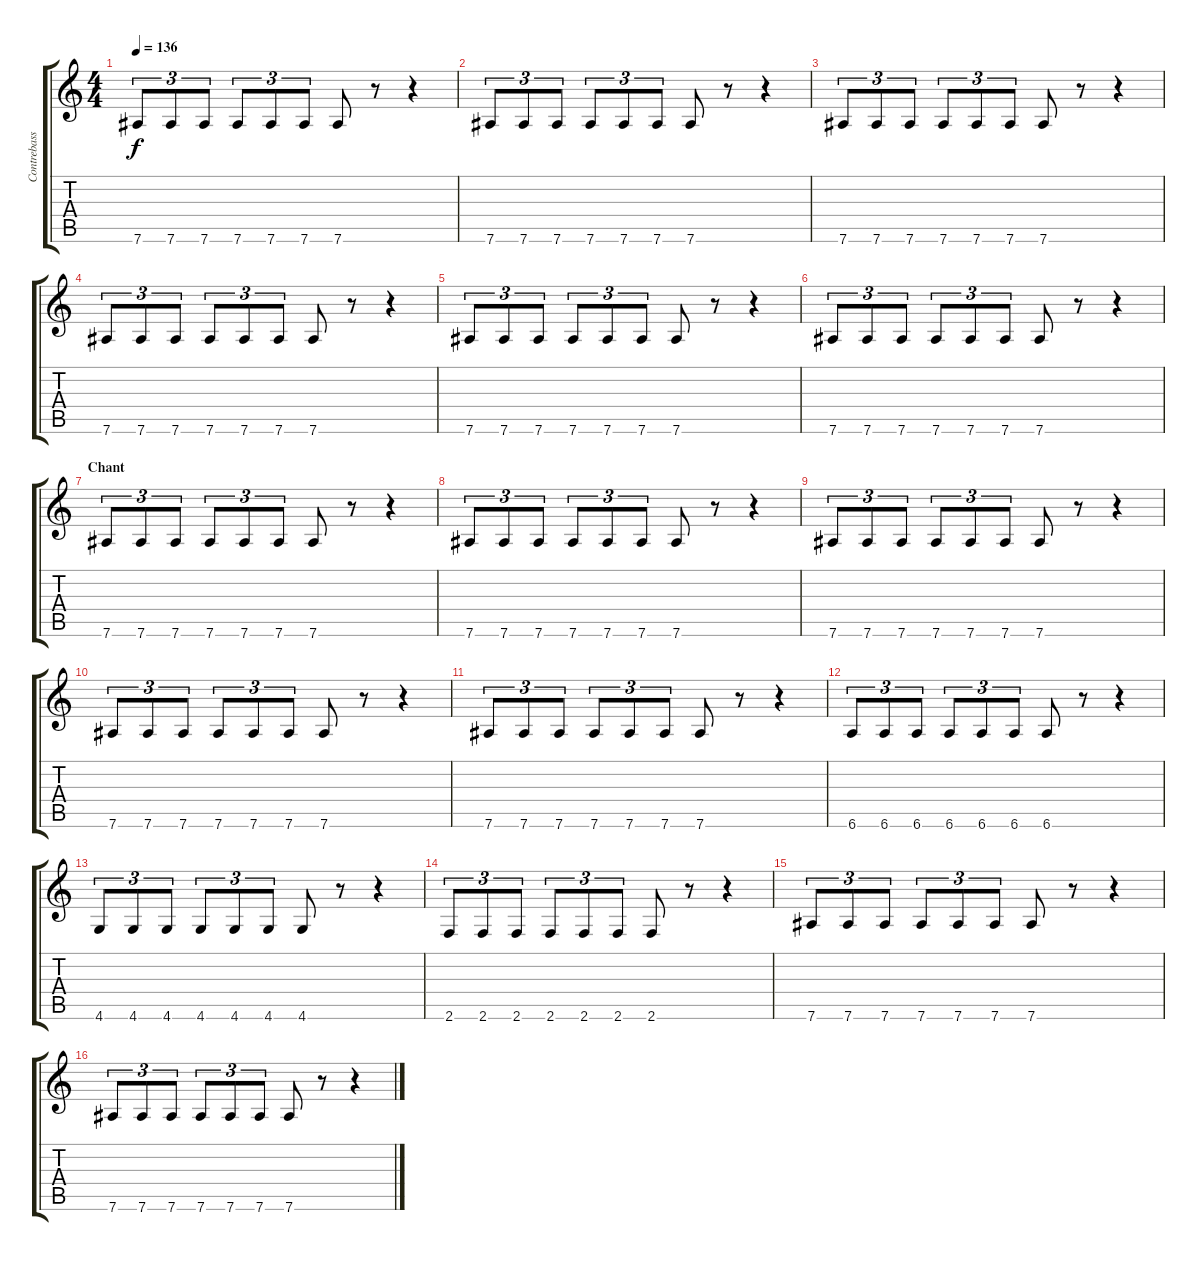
\track ("Contrebasse" "Contrebass") {instrument contrabass}
\staff {score tabs}
\tuning (Eb4 Bb3 Gb3 Db3 Ab2 Eb2) {hide}
\ts (4 4)
\tempo 136
\clef g2
\ks c
7.6.8{tu (3 2) dy f instrument contrabass} 7.6.8{tu (3 2)} 7.6.8{tu (3 2)} 7.6.8{tu (3 2)} 7.6.8{tu (3 2)} 7.6.8{tu (3 2)} 7.6.8 r.8 r.4 |
7.6.8{tu (3 2)} 7.6.8{tu (3 2)} 7.6.8{tu (3 2)} 7.6.8{tu (3 2)} 7.6.8{tu (3 2)} 7.6.8{tu (3 2)} 7.6.8 r.8 r.4 |
7.6.8{tu (3 2)} 7.6.8{tu (3 2)} 7.6.8{tu (3 2)} 7.6.8{tu (3 2)} 7.6.8{tu (3 2)} 7.6.8{tu (3 2)} 7.6.8 r.8 r.4 |
7.6.8{tu (3 2)} 7.6.8{tu (3 2)} 7.6.8{tu (3 2)} 7.6.8{tu (3 2)} 7.6.8{tu (3 2)} 7.6.8{tu (3 2)} 7.6.8 r.8 r.4 |
7.6.8{tu (3 2)} 7.6.8{tu (3 2)} 7.6.8{tu (3 2)} 7.6.8{tu (3 2)} 7.6.8{tu (3 2)} 7.6.8{tu (3 2)} 7.6.8 r.8 r.4 |
7.6.8{tu (3 2)} 7.6.8{tu (3 2)} 7.6.8{tu (3 2)} 7.6.8{tu (3 2)} 7.6.8{tu (3 2)} 7.6.8{tu (3 2)} 7.6.8 r.8 r.4 |
\section ("" "Chant")
7.6.8{tu (3 2)} 7.6.8{tu (3 2)} 7.6.8{tu (3 2)} 7.6.8{tu (3 2)} 7.6.8{tu (3 2)} 7.6.8{tu (3 2)} 7.6.8 r.8 r.4 |
7.6.8{tu (3 2)} 7.6.8{tu (3 2)} 7.6.8{tu (3 2)} 7.6.8{tu (3 2)} 7.6.8{tu (3 2)} 7.6.8{tu (3 2)} 7.6.8 r.8 r.4 |
7.6.8{tu (3 2)} 7.6.8{tu (3 2)} 7.6.8{tu (3 2)} 7.6.8{tu (3 2)} 7.6.8{tu (3 2)} 7.6.8{tu (3 2)} 7.6.8 r.8 r.4 |
7.6.8{tu (3 2)} 7.6.8{tu (3 2)} 7.6.8{tu (3 2)} 7.6.8{tu (3 2)} 7.6.8{tu (3 2)} 7.6.8{tu (3 2)} 7.6.8 r.8 r.4 |
7.6.8{tu (3 2)} 7.6.8{tu (3 2)} 7.6.8{tu (3 2)} 7.6.8{tu (3 2)} 7.6.8{tu (3 2)} 7.6.8{tu (3 2)} 7.6.8 r.8 r.4 |
6.6.8{tu (3 2)} 6.6.8{tu (3 2)} 6.6.8{tu (3 2)} 6.6.8{tu (3 2)} 6.6.8{tu (3 2)} 6.6.8{tu (3 2)} 6.6.8 r.8 r.4 |
4.6.8{tu (3 2)} 4.6.8{tu (3 2)} 4.6.8{tu (3 2)} 4.6.8{tu (3 2)} 4.6.8{tu (3 2)} 4.6.8{tu (3 2)} 4.6.8 r.8 r.4 |
2.6.8{tu (3 2)} 2.6.8{tu (3 2)} 2.6.8{tu (3 2)} 2.6.8{tu (3 2)} 2.6.8{tu (3 2)} 2.6.8{tu (3 2)} 2.6.8 r.8 r.4 |
7.6.8{tu (3 2)} 7.6.8{tu (3 2)} 7.6.8{tu (3 2)} 7.6.8{tu (3 2)} 7.6.8{tu (3 2)} 7.6.8{tu (3 2)} 7.6.8 r.8 r.4 |
7.6.8{tu (3 2)} 7.6.8{tu (3 2)} 7.6.8{tu (3 2)} 7.6.8{tu (3 2)} 7.6.8{tu (3 2)} 7.6.8{tu (3 2)} 7.6.8 r.8 r.4
